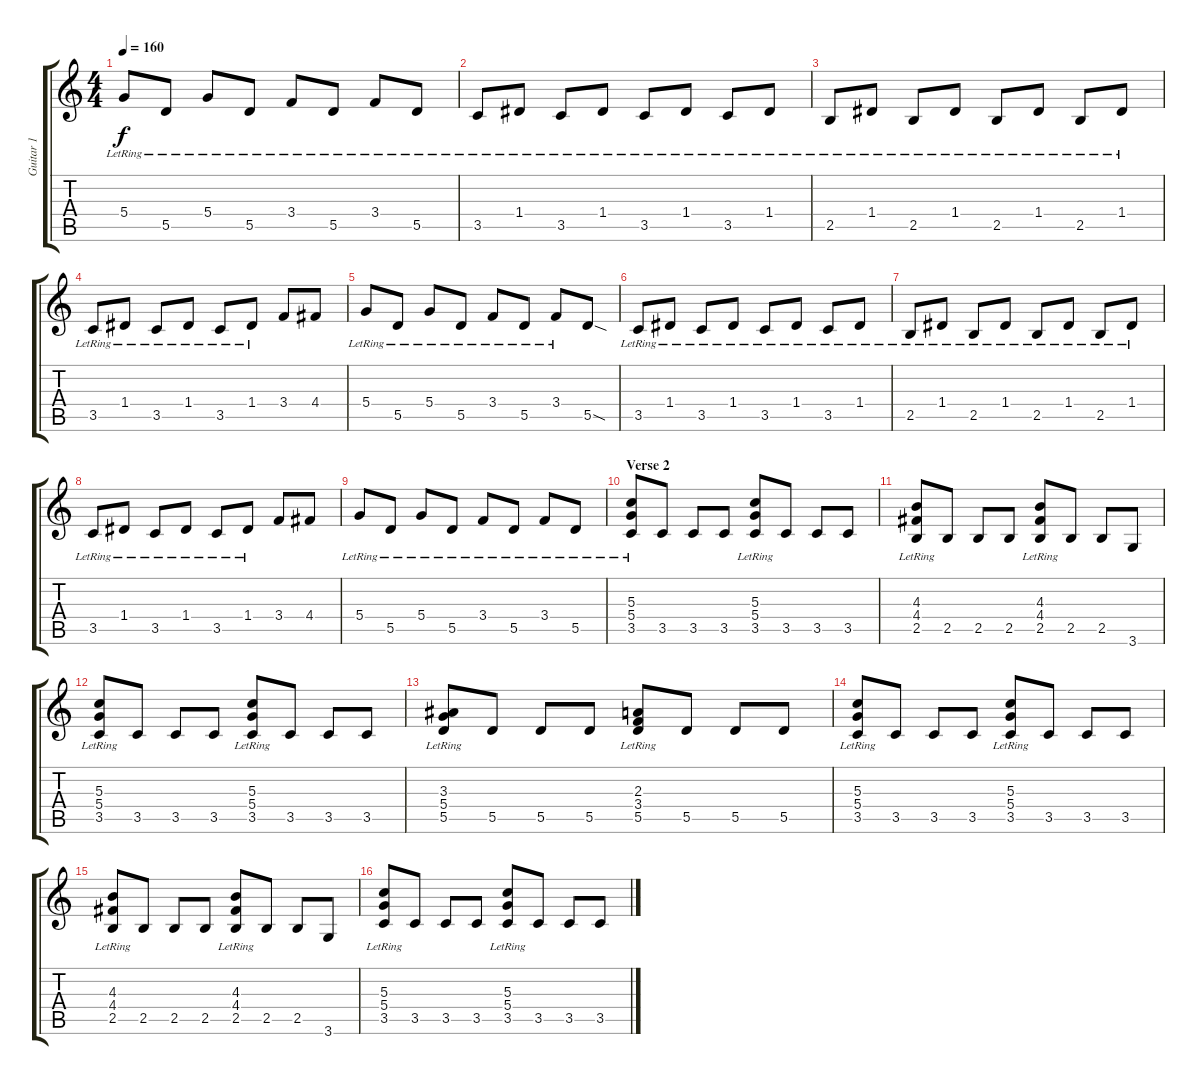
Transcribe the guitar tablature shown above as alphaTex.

\track ("Guitar 1" "Guitar 1") {instrument distortionguitar}
\staff {score tabs}
\tuning (E4 B3 G3 D3 A2 E2) {hide}
\ts (4 4)
\tempo 160
\clef g2
\ks c
5.4{lr}.8{dy f} 5.5{lr}.8 5.4{lr}.8 5.5{lr}.8 3.4{lr}.8 5.5{lr}.8 3.4{lr}.8 5.5{lr}.8 |
3.5{lr}.8 1.4{lr}.8 3.5{lr}.8 1.4{lr}.8 3.5{lr}.8 1.4{lr}.8 3.5{lr}.8 1.4{lr}.8 |
2.5{lr}.8 1.4{lr}.8 2.5{lr}.8 1.4{lr}.8 2.5{lr}.8 1.4{lr}.8 2.5{lr}.8 1.4{lr}.8 |
3.5{lr}.8 1.4{lr}.8 3.5{lr}.8 1.4{lr}.8 3.5{lr}.8 1.4{lr}.8 3.4.8 4.4.8 |
5.4{lr}.8 5.5{lr}.8 5.4{lr}.8 5.5{lr}.8 3.4{lr}.8 5.5{lr}.8 3.4{lr}.8 5.5{sod}.8 |
3.5{lr}.8 1.4{lr}.8 3.5{lr}.8 1.4{lr}.8 3.5{lr}.8 1.4{lr}.8 3.5{lr}.8 1.4{lr}.8 |
2.5{lr}.8 1.4{lr}.8 2.5{lr}.8 1.4{lr}.8 2.5{lr}.8 1.4{lr}.8 2.5{lr}.8 1.4{lr}.8 |
3.5{lr}.8 1.4{lr}.8 3.5{lr}.8 1.4{lr}.8 3.5{lr}.8 1.4{lr}.8 3.4.8 4.4.8 |
5.4{lr}.8 5.5{lr}.8 5.4{lr}.8 5.5{lr}.8 3.4{lr}.8 5.5{lr}.8 3.4{lr}.8 5.5{lr}.8 |
\section ("" "Verse 2")
(5.3{lr} 5.4{lr} 3.5).8 3.5.8 3.5.8 3.5.8 (5.3{lr} 5.4{lr} 3.5).8 3.5.8 3.5.8 3.5.8 |
(4.3{lr} 4.4{lr} 2.5).8 2.5.8 2.5.8 2.5.8 (4.3{lr} 4.4{lr} 2.5).8 2.5.8 2.5.8 3.6.8 |
(5.3{lr} 5.4{lr} 3.5).8 3.5.8 3.5.8 3.5.8 (5.3{lr} 5.4{lr} 3.5).8 3.5.8 3.5.8 3.5.8 |
(3.3{lr} 5.4{lr} 5.5).8 5.5.8 5.5.8 5.5.8 (2.3{lr} 3.4{lr} 5.5).8 5.5.8 5.5.8 5.5.8 |
(5.3{lr} 5.4{lr} 3.5).8 3.5.8 3.5.8 3.5.8 (5.3{lr} 5.4{lr} 3.5).8 3.5.8 3.5.8 3.5.8 |
(4.3{lr} 4.4{lr} 2.5).8 2.5.8 2.5.8 2.5.8 (4.3{lr} 4.4{lr} 2.5).8 2.5.8 2.5.8 3.6.8 |
(5.3{lr} 5.4{lr} 3.5).8 3.5.8 3.5.8 3.5.8 (5.3{lr} 5.4{lr} 3.5).8 3.5.8 3.5.8 3.5.8
